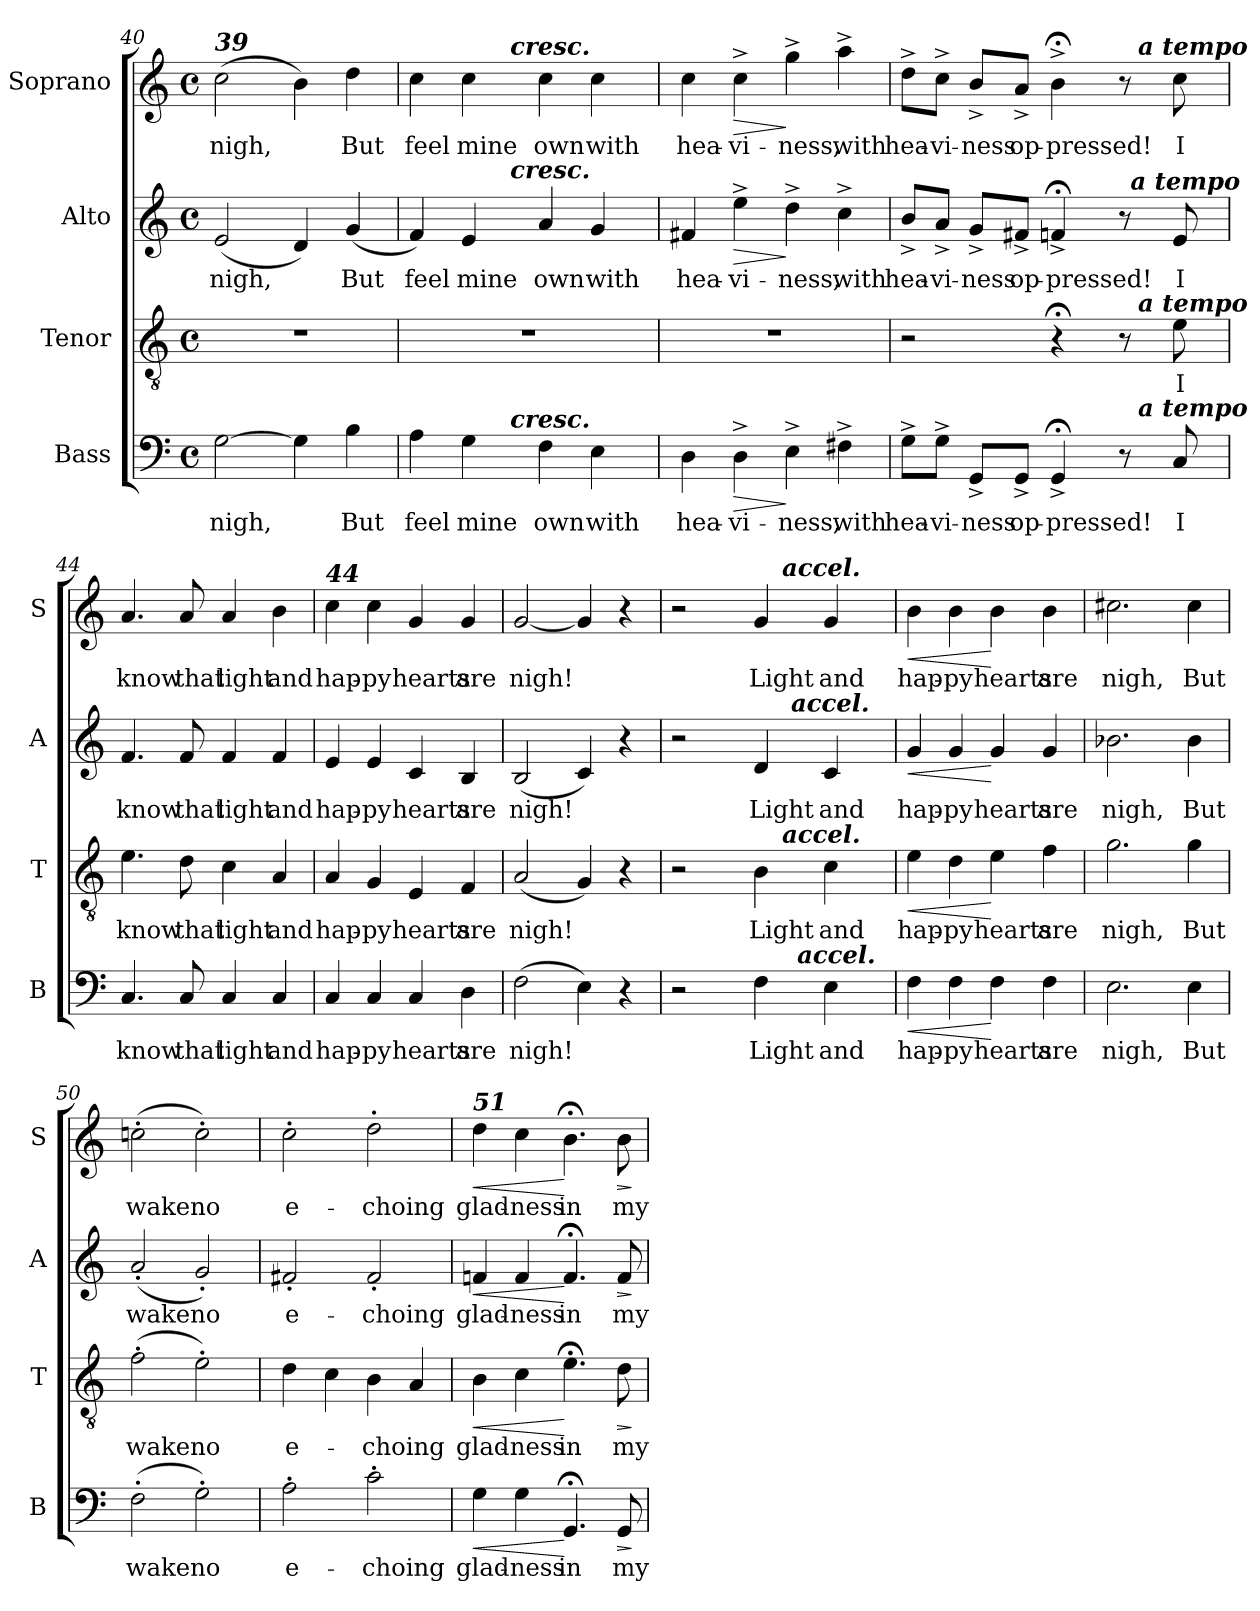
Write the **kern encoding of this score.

**kern	**text	**dynam	**kern	**text	**dynam	**kern	**text	**dynam	**kern	**text	**dynam
*part4	*part4	*part4	*part3	*part3	*part3	*part2	*part2	*part2	*part1	*part1	*part1
*staff4	*staff4	*staff4	*staff3	*staff3	*staff3	*staff2	*staff2	*staff2	*staff1	*staff1	*staff1
*I"Bass	*	*	*I"Tenor	*	*	*I"Alto	*	*	*I"Soprano	*	*
*I'B	*	*	*I'T	*	*	*I'A	*	*	*I'S	*	*
*clefF4	*	*	*clefGv2	*	*	*clefG2	*	*	*clefG2	*	*
*k[]	*	*	*k[]	*	*	*k[]	*	*	*k[]	*	*
*a:	*	*	*a:	*	*	*a:	*	*	*a:	*	*
*M4/4	*	*	*M4/4	*	*	*M4/4	*	*	*M4/4	*	*
*met(c)	*	*	*met(c)	*	*	*met(c)	*	*	*met(c)	*	*
=40	=40	=40	=40	=40	=40	=40	=40	=40	=40	=40	=40
!	!	!	!	!	!	!	!	!	!LO:TX:a:Bi:t=39	!	!
[2G\	nigh,	.	1r	.	.	(2e/	nigh,	.	(2cc\	nigh,	.
4G\]	.	.	.	.	.	4d/)	.	.	4b\)	.	.
4B\	But	.	.	.	.	(4g/	But	.	4dd\	But	.
=41	=41	=41	=41	=41	=41	=41	=41	=41	=41	=41	=41
*^	*	*	*	*	*	*^	*	*	*^	*	*
4A\	4ryy	feel	.	1r	.	.	4f/)	4ryy	feel	.	4cc\	4ryy	feel	.
4G\	8ryy	mine	.	.	.	.	4e/	8ryy	mine	.	4cc\	8ryy	mine	.
.	32ryy	.	.	.	.	.	.	32ryy	.	.	.	32ryy	.	.
!	!	!	!	!	!	!	!	!	!	!	!	!LO:TX:a:Bi:t=cresc.	!	!
!	!	!	!	!	!	!	!	!LO:TX:a:Bi:t=cresc.	!	!	!	!	!	!
!	!LO:TX:a:Bi:t=cresc.	!	!	!	!	!	!	!	!	!	!	!	!	!
.	2ryy	.	.	.	.	.	.	2ryy	.	.	.	2ryy	.	.
4F\	.	own	.	.	.	.	4a/	.	own	.	4cc\	.	own	.
4E\	.	with	.	.	.	.	4g/	.	with	.	4cc\	.	with	.
.	16.ryy	.	.	.	.	.	.	16.ryy	.	.	.	16.ryy	.	.
*	*	*	*	*	*	*	*v	*v	*	*	*	*	*	*
*v	*v	*	*	*	*	*	*	*	*	*v	*v	*	*
!!LO:PB:g=z
=42	=42	=42	=42	=42	=42	=42	=42	=42	=42	=42	=42
4D\	hea-	.	1r	.	.	4f#X/	hea-	.	4cc\	hea-	.
!	!	!LO:HP:b	!	!	!	!	!	!LO:HP:b	!	!	!LO:HP:b
4D^>\	-vi-	>	.	.	.	4ee^>\	-vi-	>	4cc^>\	-vi-	>
4E^>\	-ness,	]	.	.	.	4dd^>\	-ness,	]	4gg^>\	-ness,	]
4F#X^>\	with	.	.	.	.	4cc^>\	with	.	4aa^>\	with	.
=43	=43	=43	=43	=43	=43	=43	=43	=43	=43	=43	=43
!	!	!	!	!	!	!	!	!	!LO:TX:a:Bi:t=rall. e dim.	!	!
!	!	!	!	!	!	!LO:TX:a:Bi:t=rall. e dim.	!	!	!	!	!
!LO:TX:a:Bi:t=rall. e dim.	!	!	!	!	!	!	!	!	!	!	!
*^	*	*	*^	*	*	*^	*	*	*^	*	*
8G^>\L	2ryy	hea-	.	2r	2ryy	.	.	8b^>/L	3%2ryy	hea-	.	8dd^>\L	2ryy	hea-	.
8G^>\J	.	-vi-	.	.	.	.	.	8a^>/J	.	-vi-	.	8cc^>\J	.	-vi-	.
8GG^>/L	.	-ness	.	.	.	.	.	8g^>/L	.	-ness	.	8b^>/L	.	-ness	.
8GG^>/J	.	op-	.	.	.	.	.	8f#X^>/J	.	op-	.	8a^>/J	.	op-	.
4GG;<^>/	4ryy	-pressed!	.	4r;<	4ryy	.	.	4fn;<^>/	.	-pressed!	.	4b;<^>\	4ryy	-pressed!	.
.	.	.	.	.	.	.	.	.	12ryy	.	.	.	.	.	.
8r	32ryy	.	.	8r	32ryy	.	.	8r	48ryy	.	.	8r	32ryy	.	.
!	!	!	!	!	!	!	!	!	!LO:TX:a:Bi:t=a  tempo	!	!	!	!	!	!
.	.	.	.	.	.	.	.	.	6ryy	.	.	.	.	.	.
!	!	!	!	!	!	!	!	!	!	!	!	!	!LO:TX:a:Bi:t=a  tempo	!	!
!	!	!	!	!	!LO:TX:a:Bi:t=a  tempo	!	!	!	!	!	!	!	!	!	!
!	!LO:TX:a:Bi:t=a  tempo	!	!	!	!	!	!	!	!	!	!	!	!	!	!
.	8..ryy	.	.	.	8..ryy	.	.	.	.	.	.	.	8..ryy	.	.
8C/	.	I	.	8e\	.	I	.	8e/	.	I	.	8cc\	.	I	.
.	.	.	.	.	.	.	.	.	24.ryy	.	.	.	.	.	.
*v	*v	*	*	*	*	*	*	*v	*v	*	*	*v	*v	*	*
*	*	*	*v	*v	*	*	*	*	*	*	*	*
=44	=44	=44	=44	=44	=44	=44	=44	=44	=44	=44	=44
4.C/	know	.	4.e\	know	.	4.f/	know	.	4.a/	know	.
8C/	that	.	8d\	that	.	8f/	that	.	8a/	that	.
4C/	light	.	4c\	light	.	4f/	light	.	4a/	light	.
4C/	and	.	4A/	and	.	4f/	and	.	4b\	and	.
=45	=45	=45	=45	=45	=45	=45	=45	=45	=45	=45	=45
!	!	!	!	!	!	!	!	!	!LO:TX:a:Bi:t=44	!	!
4C/	hap-	.	4A/	hap-	.	4e/	hap-	.	4cc\	hap-	.
4C/	-py	.	4G/	-py	.	4e/	-py	.	4cc\	-py	.
4C/	hearts	.	4E/	hearts	.	4c/	hearts	.	4g/	hearts	.
4D\	are	.	4F/	are	.	4B/	are	.	4g/	are	.
=46	=46	=46	=46	=46	=46	=46	=46	=46	=46	=46	=46
(2F\	nigh!	.	(2A/	nigh!	.	(2B/	nigh!	.	[2g/	nigh!	.
4E\)	.	.	4G/)	.	.	4c/)	.	.	4g/]	.	.
4r	.	.	4r	.	.	4r	.	.	4r	.	.
=47	=47	=47	=47	=47	=47	=47	=47	=47	=47	=47	=47
*^	*	*	*^	*	*	*^	*	*	*^	*	*
2r	2ryy	.	.	2r	2ryy	.	.	2r	3ryy	.	.	2r	2ryy	.	.
.	.	.	.	.	.	.	.	.	6ryy	.	.	.	.	.	.
4F\	8ryy	Light	.	4B\	16.ryy	Light	.	4d/	12ryy	Light	.	4g/	16.ryy	Light	.
.	.	.	.	.	.	.	.	.	48.ryy	.	.	.	.	.	.
!	!	!	!	!	!	!	!	!	!	!	!	!	!LO:TX:a:Bi:t=accel.	!	!
!	!	!	!	!	!LO:TX:a:Bi:t=accel.	!	!	!	!	!	!	!	!	!	!
.	.	.	.	.	4ryy	.	.	.	.	.	.	.	4ryy	.	.
!	!	!	!	!	!	!	!	!	!LO:TX:a:Bi:t=accel.	!	!	!	!	!	!
.	.	.	.	.	.	.	.	.	3ryy	.	.	.	.	.	.
!	!LO:TX:a:Bi:t=accel.	!	!	!	!	!	!	!	!	!	!	!	!	!	!
.	4.ryy	.	.	.	.	.	.	.	.	.	.	.	.	.	.
4E\	.	and	.	4c\	.	and	.	4c/	.	and	.	4g/	.	and	.
.	.	.	.	.	8ryy	.	.	.	.	.	.	.	8ryy	.	.
.	.	.	.	.	.	.	.	.	24ryy	.	.	.	.	.	.
.	.	.	.	.	32ryy	.	.	.	.	.	.	.	32ryy	.	.
.	.	.	.	.	.	.	.	.	96ryy	.	.	.	.	.	.
!!LO:LB:g=z
=48	=48	=48	=48	=48	=48	=48	=48	=48	=48	=48	=48	=48	=48	=48	=48
!	!	!	!LO:HP:b	!	!	!	!LO:HP:b	!	!	!	!LO:HP:b	!	!	!	!LO:HP:b
*v	*v	*	*	*	*	*	*	*v	*v	*	*	*v	*v	*	*
*	*	*	*v	*v	*	*	*	*	*	*	*	*
4F\	hap-	<	4e\	hap-	<	4g/	hap-	<	4b\	hap-	<
4F\	-py	.	4d\	-py	.	4g/	-py	.	4b\	-py	.
4F\	hearts	[	4e\	hearts	[	4g/	hearts	[	4b\	hearts	[
4F\	are	.	4f\	are	.	4g/	are	.	4b\	are	.
=49	=49	=49	=49	=49	=49	=49	=49	=49	=49	=49	=49
2.E\	nigh,	.	2.g\	nigh,	.	2.b-X\	nigh,	.	2.cc#X\	nigh,	.
4E\	But	.	4g\	But	.	4b-\	But	.	4cc#\	But	.
=50	=50	=50	=50	=50	=50	=50	=50	=50	=50	=50	=50
(2F'>\	wake	.	(2f'>\	wake	.	(2a'</	wake	.	(2ccn'>\	wake	.
2G'>\)	no	.	2e'>\)	no	.	2g'</)	no	.	2cc'>\)	no	.
=51	=51	=51	=51	=51	=51	=51	=51	=51	=51	=51	=51
2A'>\	e-	.	4d\	e-	.	2f#X'</	e-	.	2cc'>\	e-	.
.	.	.	4c\	.	.	.	.	.	.	.	.
2c'>\	-choing	.	4B\	-choing	.	2f#'</	-choing	.	2dd'>\	-choing	.
.	.	.	4A/	.	.	.	.	.	.	.	.
=52	=52	=52	=52	=52	=52	=52	=52	=52	=52	=52	=52
!	!	!	!	!	!	!	!	!	!LO:TX:a:Bi:t=51	!	!
!	!	!LO:HP:b	!	!	!LO:HP:b	!	!	!LO:HP:b	!	!	!LO:HP:b
4G\	glad-	<	4B\	glad-	<	4fn/	glad-	<	4dd\	glad-	<
4G\	-ness	.	4c\	-ness	.	4f/	-ness	.	4cc\	-ness	.
4.GG;</	in	[	4.e;<\	in	[	4.f;</	in	[	4.b;<\	in	[
!	!	!LO:HP:b	!	!	!LO:HP:b	!	!	!LO:HP:b	!	!	!LO:HP:b
8GG/	my	>	8d\	my	>	8f/	my	>	8b\	my	>
.	.	]	.	.	]	.	.	]	.	.	]
=	=	=	=	=	=	=	=	=	=	=	=
*-	*-	*-	*-	*-	*-	*-	*-	*-	*-	*-	*-
